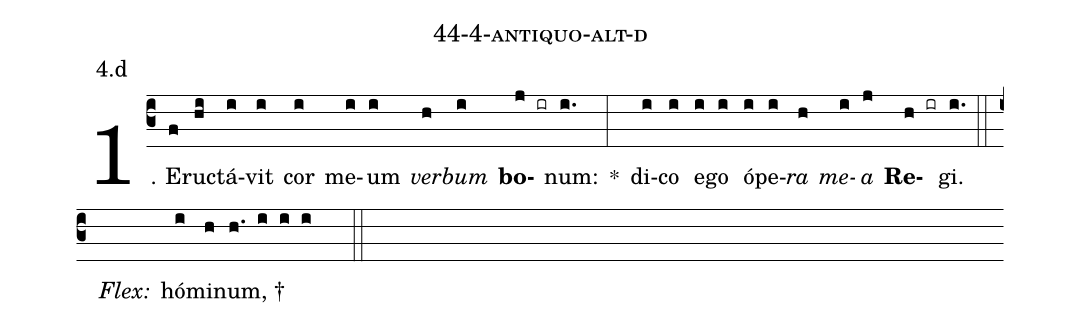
name: 44-4-antiquo-alt-d;
annotation: 4.d;
%%
(c3)1. E(f)ruc(hi)tá(i)vit(i) cor(i) me(i)um(i) <i>ver</i>(h)<i>bum</i>(i) <b>bo</b>(j ir)num:(i.) *(:) di(i)co(i) e(i)go(i) ó(i)pe(i)<i>ra</i>(h) <i>me</i>(i)<i>a</i>(j) <b>Re</b>(h ir)gi.(i.) (::)
<i>Flex:</i>()  hó(i)mi(h)num, †(h. i i i  ::)
